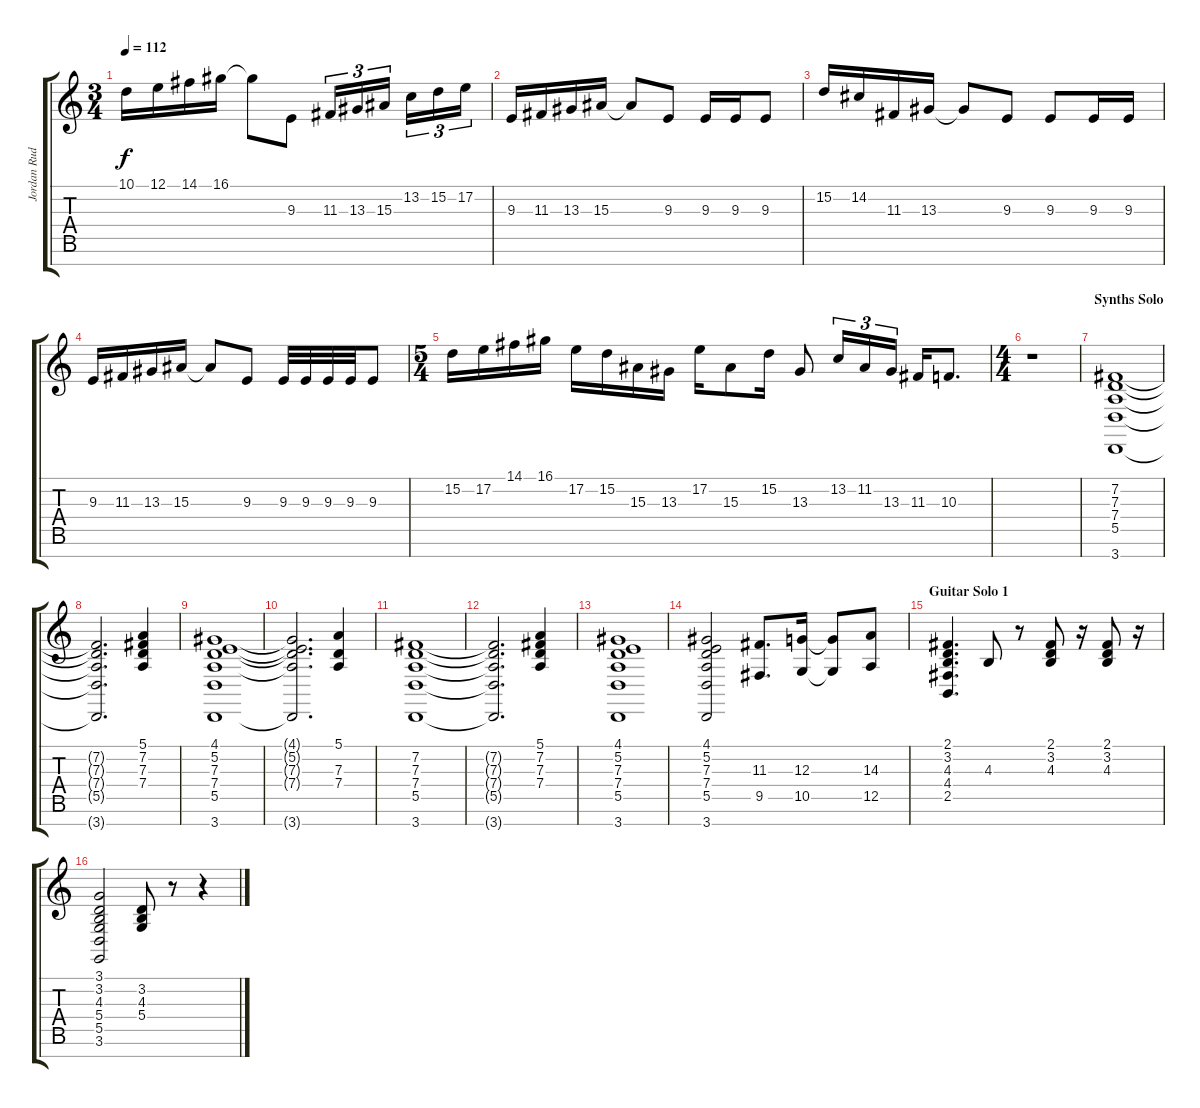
\track ("Jordan Rudess" "Jordan Rud") {instrument stringensemble1}
\staff {score tabs}
\tuning (E4 B3 G3 D3 A2 E2 B1) {hide}
\ts (3 4)
\tempo 112
\clef g2
\ks c
10.1.16{dy f} 12.1.16 14.1.16 16.1.16 16.1{t}.8 9.3.8 11.3.16{tu (3 2)} 13.3.16{tu (3 2)} 15.3.16{tu (3 2)} 13.2.16{tu (3 2)} 15.2.16{tu (3 2)} 17.2.16{tu (3 2)} |
9.3.16 11.3.16 13.3.16 15.3.16 15.3{t}.8 9.3.8 9.3.16 9.3.16 9.3.8 |
15.2.16 14.2.16 11.3.16 13.3.16 13.3{t}.8 9.3.8 9.3.8 9.3.16 9.3.16 |
9.3.16 11.3.16 13.3.16 15.3.16 15.3{t}.8 9.3.8 9.3.32 9.3.32 9.3.32 9.3.32 9.3.8 |
\ts (5 4)
15.2.16 17.2.16 14.1.16 16.1.16 17.2.16 15.2.16 15.3.16 13.3.16 17.2.16 15.3.8 15.2.16 13.3.8 13.2.16{tu (3 2)} 11.2.16{tu (3 2)} 13.3.16{tu (3 2)} 11.3.16 10.3.8{d} |
\ts (4 4)
r.1 |
\section ("" "Synths Solo")
(7.2 7.3 7.4 5.5 3.7).1 |
(7.2{t} 7.3{t} 7.4{t} 5.5{t} 3.7{t}).2{d} (5.1 7.2 7.3 7.4).4 |
(4.1 5.2 7.3 7.4 5.5 3.7).1 |
(4.1{t} 5.2{t} 7.3{t} 7.4{t} 3.7{t}).2{d} (5.1 7.3 7.4).4 |
(7.2 7.3 7.4 5.5 3.7).1 |
(7.2{t} 7.3{t} 7.4{t} 5.5{t} 3.7{t}).2{d} (5.1 7.2 7.3 7.4).4 |
(4.1 5.2 7.3 7.4 5.5 3.7).1 |
(4.1 5.2 7.3 7.4 5.5 3.7).2 (11.3 9.5).8{d} (12.3 10.5).16 (12.3{t} 10.5{t}).8 (14.3 12.5).8 |
\section ("" "Guitar Solo 1")
(2.1 3.2 4.3 4.4 2.5).4{d instrument acousticgrandpiano} 4.3.8 r.8 (2.1 3.2 4.3).8 r.16 (2.1 3.2 4.3).8 r.16 |
(3.1 3.2 4.3 5.4 5.5 3.6).2 (3.2 4.3 5.4).8 r.8 r.4
